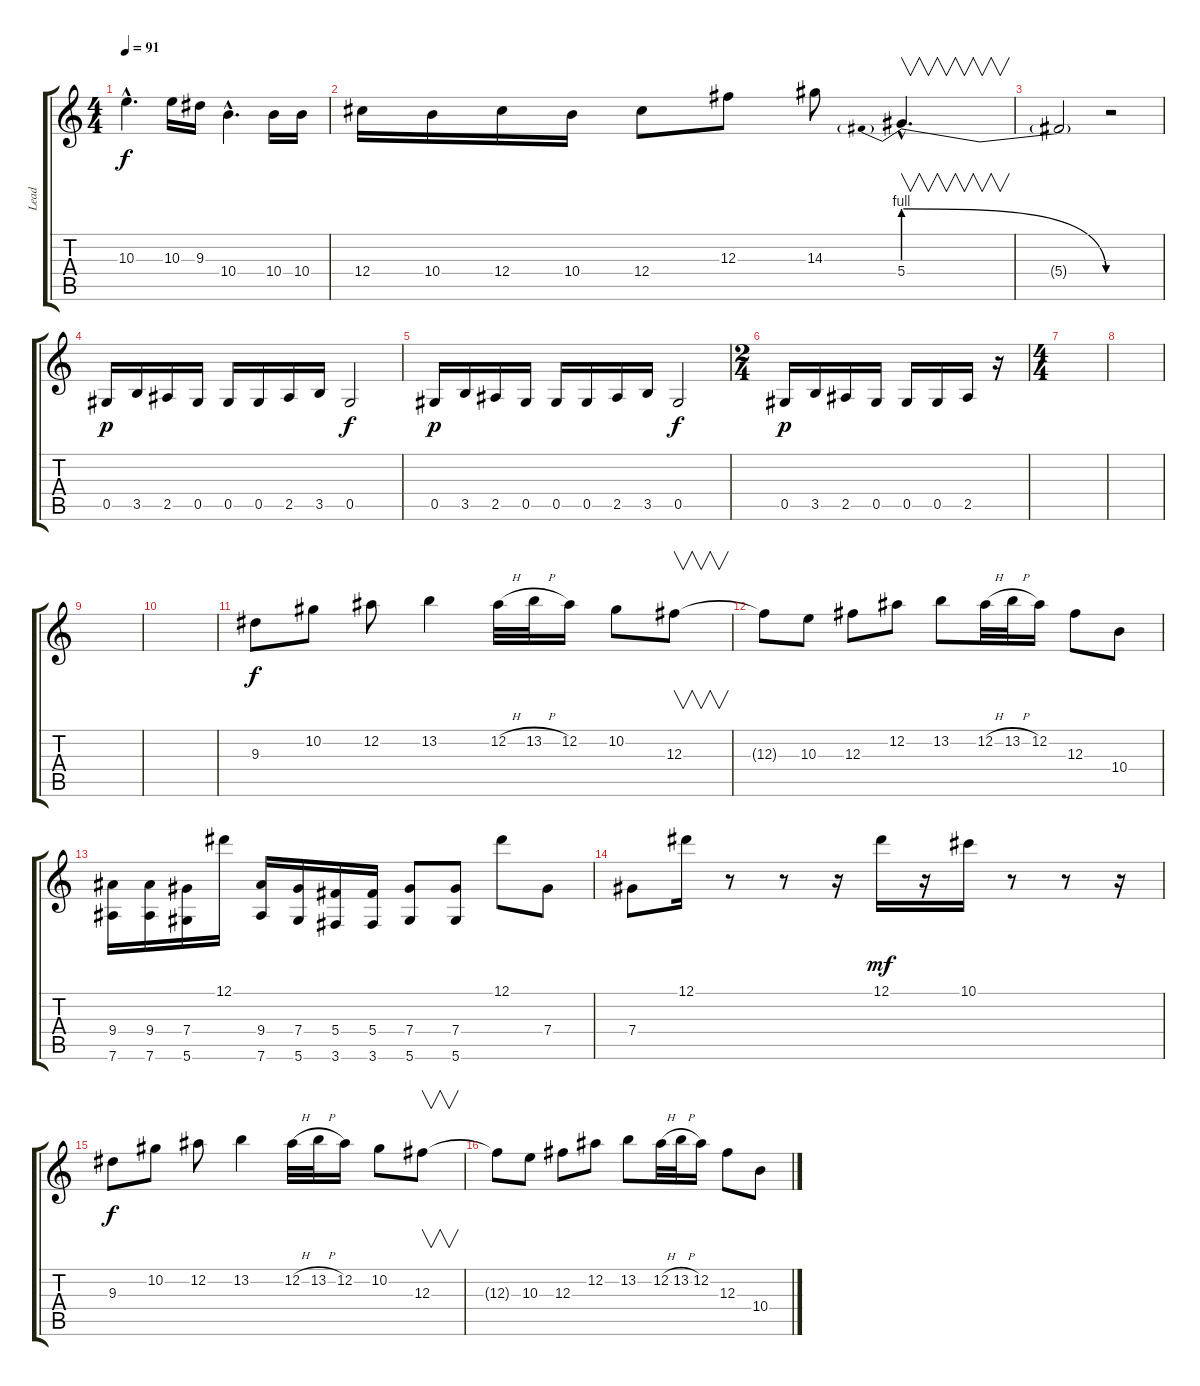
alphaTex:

\track ("Lead" "Lead") {instrument distortionguitar}
\staff {score tabs}
\tuning (Eb4 Bb3 Gb3 Db3 Ab2 Eb2) {hide}
\ts (4 4)
\tempo 91
\clef g2
\ks c
10.3{hac}.4{d dy f} 10.3.16 9.3.16 10.4{hac}.4{d} 10.4.16 10.4.16 |
12.4.16 10.4.16 12.4.16 10.4.16 12.4.8 12.3.8 14.3.8 5.4{be (prebendrelease 0 4 60 0) hac}.4{v d} |
5.4{t}.2 r.2 |
0.5.16{dy p} 3.5.16 2.5.16 0.5.16 0.5.16 0.5.16 2.5.16 3.5.16 0.5.2{dy f} |
0.5.16{dy p} 3.5.16 2.5.16 0.5.16 0.5.16 0.5.16 2.5.16 3.5.16 0.5.2{dy f} |
\ts (2 4)
0.5.16{dy p} 3.5.16 2.5.16 0.5.16 0.5.16 0.5.16 2.5.16 r.16 |
\ts (4 4)
|
|
|
|
9.3.8{dy f} 10.2.8 12.2.8 13.2.4 12.2{h}.32 13.2{h}.32 12.2.16 10.2.8 12.3.8{v} |
12.3{t}.8 10.3.8 12.3.8 12.2.8 13.2.8 12.2{h}.32 13.2{h}.32 12.2.16 12.3.8 10.4.8 |
(9.4 7.6).16 (9.4 7.6).16 (7.4 5.6).16 12.1.16 (9.4 7.6).16 (7.4 5.6).16 (5.4 3.6).16 (5.4 3.6).16 (7.4 5.6).8 (7.4 5.6).8 12.1.8 7.4.8 |
7.4.8 12.1.16 r.8 r.8 r.16 12.1.16{dy mf} r.16 10.1.16 r.8 r.8 r.16 |
9.3.8{dy f} 10.2.8 12.2.8 13.2.4 12.2{h}.32 13.2{h}.32 12.2.16 10.2.8 12.3.8{v} |
12.3{t}.8 10.3.8 12.3.8 12.2.8 13.2.8 12.2{h}.32 13.2{h}.32 12.2.16 12.3.8 10.4.8
